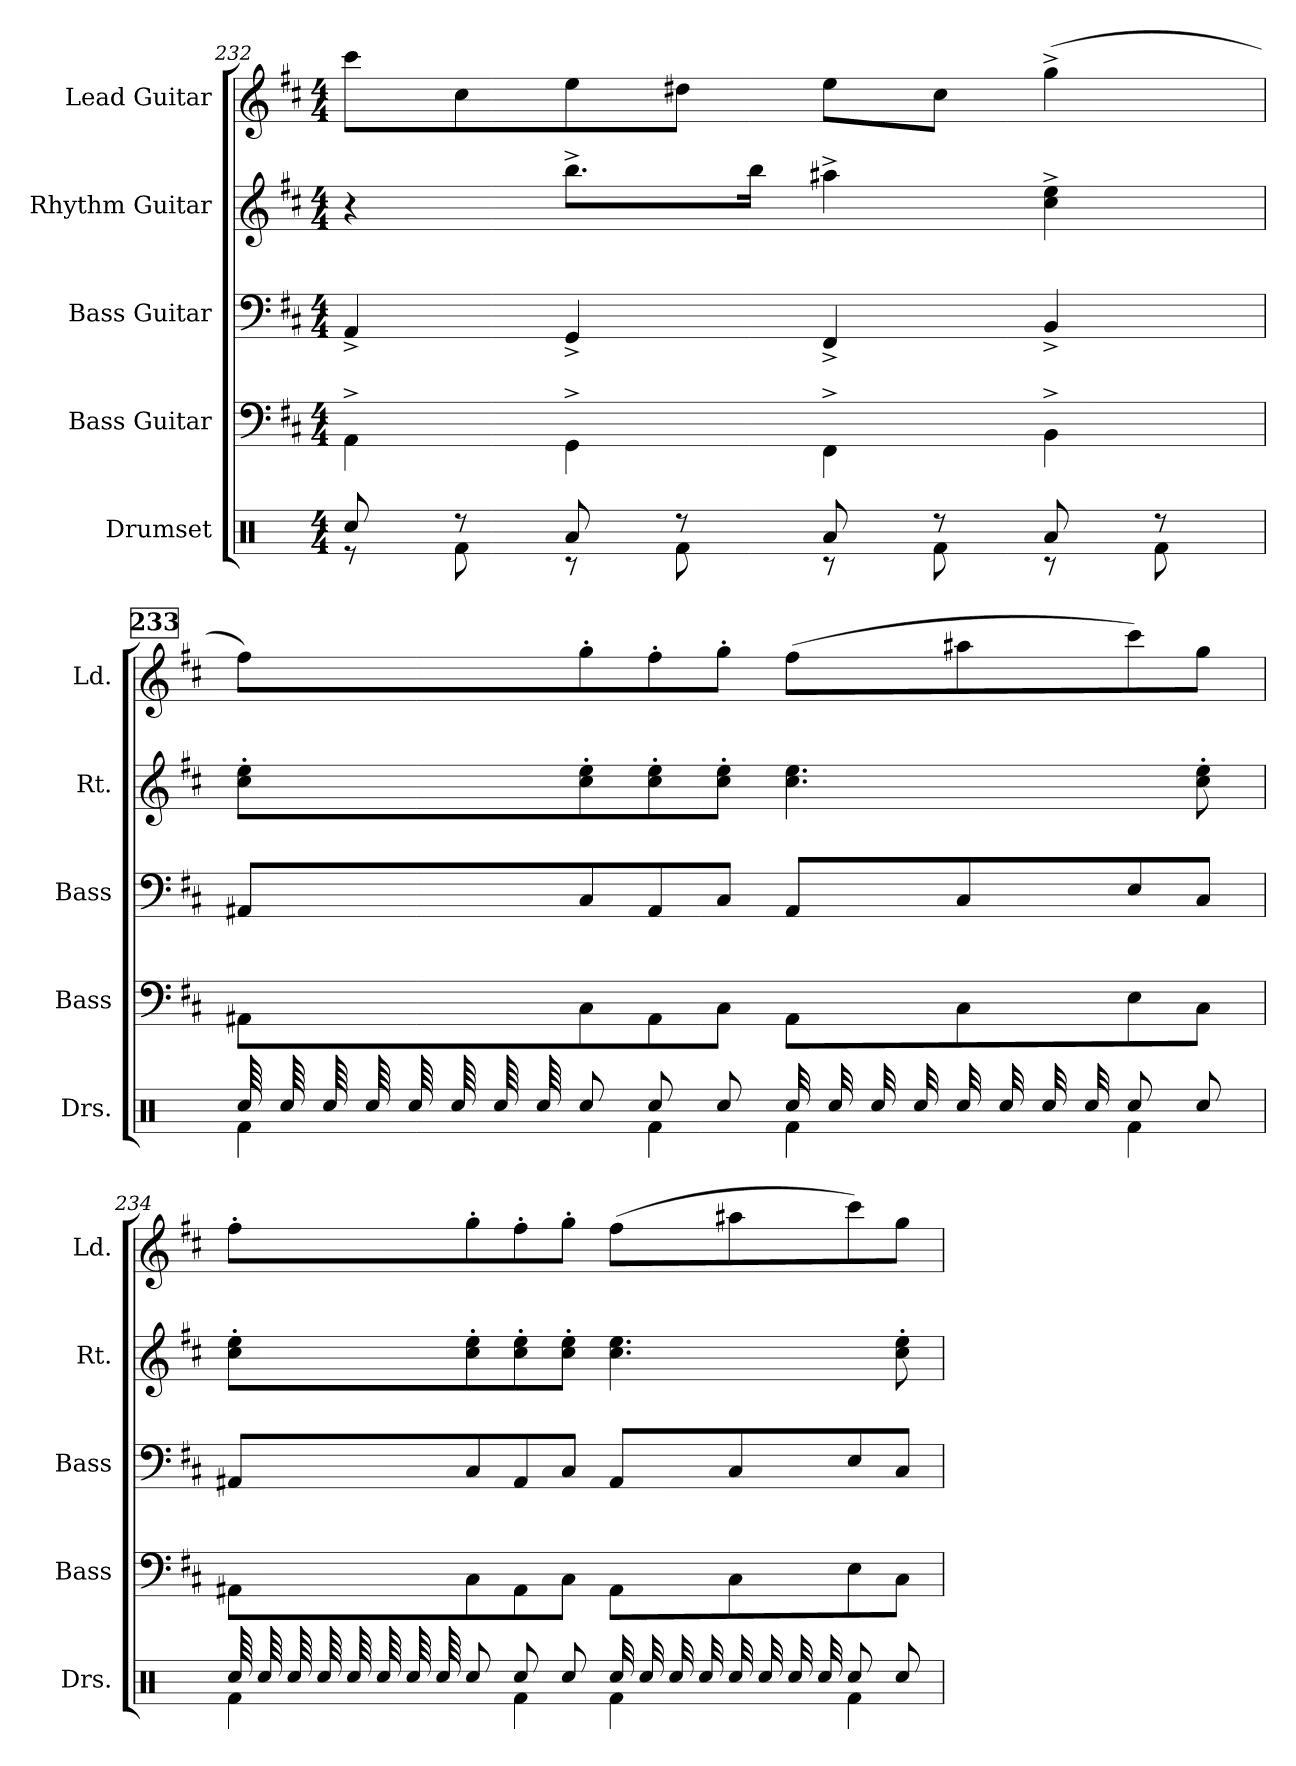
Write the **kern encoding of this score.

**kern	**kern	**kern	**kern	**kern
*part5	*part4	*part3	*part2	*part1
*staff5	*staff4	*staff3	*staff2	*staff1
*I"Drumset	*I"Bass Guitar	*I"Bass Guitar	*I"Rhythm Guitar	*I"Lead Guitar
*I'Drs.	*I'Bass	*I'Bass	*I'Rt.	*I'Ld.
*clefX	*	*clefF4	*clefG2	*clefG2
*k[]	*k[f#c#]	*k[f#c#]	*k[f#c#]	*k[f#c#]
*M4/4	*M4/4	*M4/4	*M4/4	*M4/4
=232	=232	=232	=232	=232
*^	*	*	*	*
8Rcc/	8r	4AA^\	4AA^/	4r	8ccc#\L
8r	8Rf\	.	.	.	8cc#\
8Ra/	8r	4GG^\	4GG^/	8.bb^\L	8ee\
8r	8Rf\	.	.	.	8dd#X\J
.	.	.	.	16bb\Jk	.
8Ra/	8r	4FF#^\	4FF#^/	4aa#X^\	8ee\L
8r	8Rf\	.	.	.	8cc#\J
8Ra/	8r	4BB^\	4BB^/	4cc#\^ 4ee\^	(4gg^\
8r	8Rf\	.	.	.	.
!!LO:LB:g=z
!!LO:REH:place=s1:a:B:fs=14:t=233
=233	=233	=233	=233	=233	=233
*tremolo	*	*	*	*	*
64Rcc/LLLL	4Rf\	8AA#X\L	8AA#X/L	8cc#\' 8ee\'L	8ff#\L)
64Rcc/	.	.	.	.	.
64Rcc/	.	.	.	.	.
64Rcc/	.	.	.	.	.
64Rcc/	.	.	.	.	.
64Rcc/	.	.	.	.	.
64Rcc/	.	.	.	.	.
64Rcc/	.	.	.	.	.
*Xtremolo	*	*	*	*	*
8Rcc/	.	8C#\	8C#/	8cc#\' 8ee\'	8gg'\
8Rcc/	4Rf\	8AA#\	8AA#/	8cc#\' 8ee\'	8ff#'\
8Rcc/J	.	8C#\J	8C#/J	8cc#\' 8ee\'J	8gg'\J
*tremolo	*	*	*	*	*
32Rcc/LLL	4Rf\	8AA#\L	8AA#/L	4.cc#\ 4.ee\	(8ff#\L
32Rcc/	.	.	.	.	.
32Rcc/	.	.	.	.	.
32Rcc/	.	.	.	.	.
32Rcc/	.	8C#\	8C#/	.	8aa#X\
32Rcc/	.	.	.	.	.
32Rcc/	.	.	.	.	.
32Rcc/JJJ	.	.	.	.	.
*Xtremolo	*	*	*	*	*
8Rcc/L	4Rf\	8E\	8E/	.	8ccc#\)
8Rcc/J	.	8C#\J	8C#/J	8cc#\' 8ee\'	8gg\J
=234	=234	=234	=234	=234	=234
*tremolo	*	*	*	*	*
64Rcc/LLLL	4Rf\	8AA#X\L	8AA#X/L	8cc#\' 8ee\'L	8ff#'\L
64Rcc/	.	.	.	.	.
64Rcc/	.	.	.	.	.
64Rcc/	.	.	.	.	.
64Rcc/	.	.	.	.	.
64Rcc/	.	.	.	.	.
64Rcc/	.	.	.	.	.
64Rcc/	.	.	.	.	.
*Xtremolo	*	*	*	*	*
8Rcc/	.	8C#\	8C#/	8cc#\' 8ee\'	8gg'\
8Rcc/	4Rf\	8AA#\	8AA#/	8cc#\' 8ee\'	8ff#'\
8Rcc/J	.	8C#\J	8C#/J	8cc#\' 8ee\'J	8gg'\J
*tremolo	*	*	*	*	*
32Rcc/LLL	4Rf\	8AA#\L	8AA#/L	4.cc#\ 4.ee\	(8ff#\L
32Rcc/	.	.	.	.	.
32Rcc/	.	.	.	.	.
32Rcc/	.	.	.	.	.
32Rcc/	.	8C#\	8C#/	.	8aa#X\
32Rcc/	.	.	.	.	.
32Rcc/	.	.	.	.	.
32Rcc/JJJ	.	.	.	.	.
*Xtremolo	*	*	*	*	*
8Rcc/L	4Rf\	8E\	8E/	.	8ccc#\)
8Rcc/J	.	8C#\J	8C#/J	8cc#\' 8ee\'	8gg\J
*v	*v	*	*	*	*
=	=	=	=	=
*-	*-	*-	*-	*-
